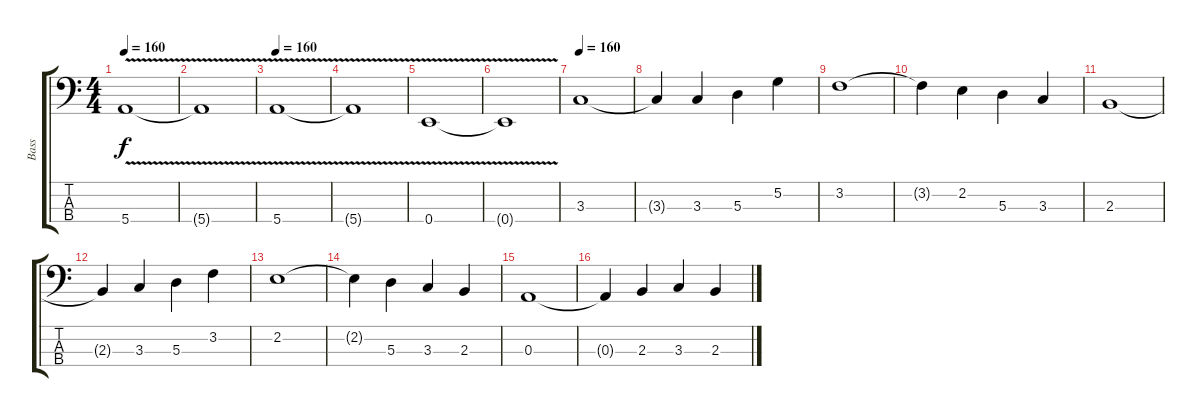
\track ("Bass" "Bass") {instrument electricbassfinger}
\staff {score tabs}
\tuning (G2 D2 A1 E1) {hide}
\ts (4 4)
\tempo 160
\clef f4
\ks c
5.4{v}.1{dy f} |
5.4{t}.1 |
\tempo 160
5.4{v}.1 |
5.4{t}.1 |
0.4{v}.1 |
0.4{t}.1 |
\tempo 160
3.3.1 |
3.3{t}.4 3.3.4 5.3.4 5.2.4 |
3.2.1 |
3.2{t}.4 2.2.4 5.3.4 3.3.4 |
2.3.1 |
2.3{t}.4 3.3.4 5.3.4 3.2.4 |
2.2.1 |
2.2{t}.4 5.3.4 3.3.4 2.3.4 |
0.3.1 |
0.3{t}.4 2.3.4 3.3.4 2.3.4
